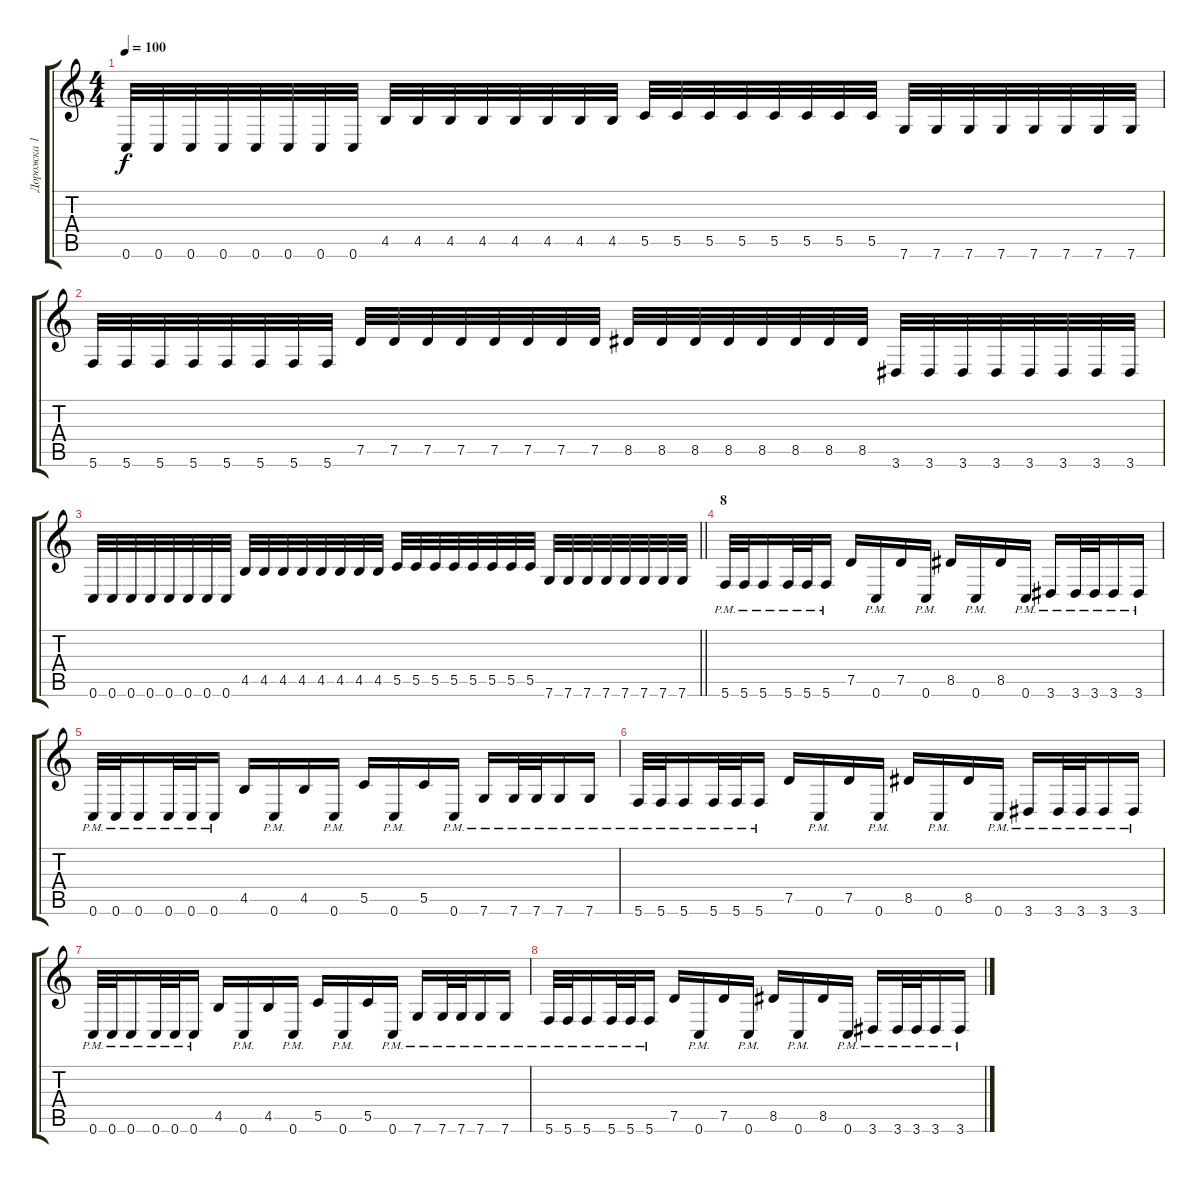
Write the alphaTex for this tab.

\track ("Дорожка 1" "Дорожка 1") {instrument distortionguitar}
\staff {score tabs}
\tuning (D4 A3 F3 C3 G2 C2) {hide}
\ts (4 4)
\tempo 100
\clef g2
\ks c
0.6.32{dy f} 0.6.32 0.6.32 0.6.32 0.6.32 0.6.32 0.6.32 0.6.32 4.5.32 4.5.32 4.5.32 4.5.32 4.5.32 4.5.32 4.5.32 4.5.32 5.5.32 5.5.32 5.5.32 5.5.32 5.5.32 5.5.32 5.5.32 5.5.32 7.6.32 7.6.32 7.6.32 7.6.32 7.6.32 7.6.32 7.6.32 7.6.32 |
5.6.32 5.6.32 5.6.32 5.6.32 5.6.32 5.6.32 5.6.32 5.6.32 7.5.32 7.5.32 7.5.32 7.5.32 7.5.32 7.5.32 7.5.32 7.5.32 8.5.32 8.5.32 8.5.32 8.5.32 8.5.32 8.5.32 8.5.32 8.5.32 3.6.32 3.6.32 3.6.32 3.6.32 3.6.32 3.6.32 3.6.32 3.6.32 |
\barLineRight lightlight
0.6.32 0.6.32 0.6.32 0.6.32 0.6.32 0.6.32 0.6.32 0.6.32 4.5.32 4.5.32 4.5.32 4.5.32 4.5.32 4.5.32 4.5.32 4.5.32 5.5.32 5.5.32 5.5.32 5.5.32 5.5.32 5.5.32 5.5.32 5.5.32 7.6.32 7.6.32 7.6.32 7.6.32 7.6.32 7.6.32 7.6.32 7.6.32 |
\section ("" "8")
5.6{pm}.32 5.6{pm}.32 5.6{pm}.16 5.6{pm}.32 5.6{pm}.32 5.6{pm}.16 7.5.16 0.6{pm}.16 7.5.16 0.6{pm}.16 8.5.16 0.6{pm}.16 8.5.16 0.6{pm}.16 3.6{pm}.16 3.6{pm}.32 3.6{pm}.32 3.6{pm}.16 3.6{pm}.16 |
0.6{pm}.32 0.6{pm}.32 0.6{pm}.16 0.6{pm}.32 0.6{pm}.32 0.6{pm}.16 4.5.16 0.6{pm}.16 4.5.16 0.6{pm}.16 5.5.16 0.6{pm}.16 5.5.16 0.6{pm}.16 7.6{pm}.16 7.6{pm}.32 7.6{pm}.32 7.6{pm}.16 7.6{pm}.16 |
5.6{pm}.32 5.6{pm}.32 5.6{pm}.16 5.6{pm}.32 5.6{pm}.32 5.6{pm}.16 7.5.16 0.6{pm}.16 7.5.16 0.6{pm}.16 8.5.16 0.6{pm}.16 8.5.16 0.6{pm}.16 3.6{pm}.16 3.6{pm}.32 3.6{pm}.32 3.6{pm}.16 3.6{pm}.16 |
0.6{pm}.32 0.6{pm}.32 0.6{pm}.16 0.6{pm}.32 0.6{pm}.32 0.6{pm}.16 4.5.16 0.6{pm}.16 4.5.16 0.6{pm}.16 5.5.16 0.6{pm}.16 5.5.16 0.6{pm}.16 7.6{pm}.16 7.6{pm}.32 7.6{pm}.32 7.6{pm}.16 7.6{pm}.16 |
5.6{pm}.32 5.6{pm}.32 5.6{pm}.16 5.6{pm}.32 5.6{pm}.32 5.6{pm}.16 7.5.16 0.6{pm}.16 7.5.16 0.6{pm}.16 8.5.16 0.6{pm}.16 8.5.16 0.6{pm}.16 3.6{pm}.16 3.6{pm}.32 3.6{pm}.32 3.6{pm}.16 3.6{pm}.16
